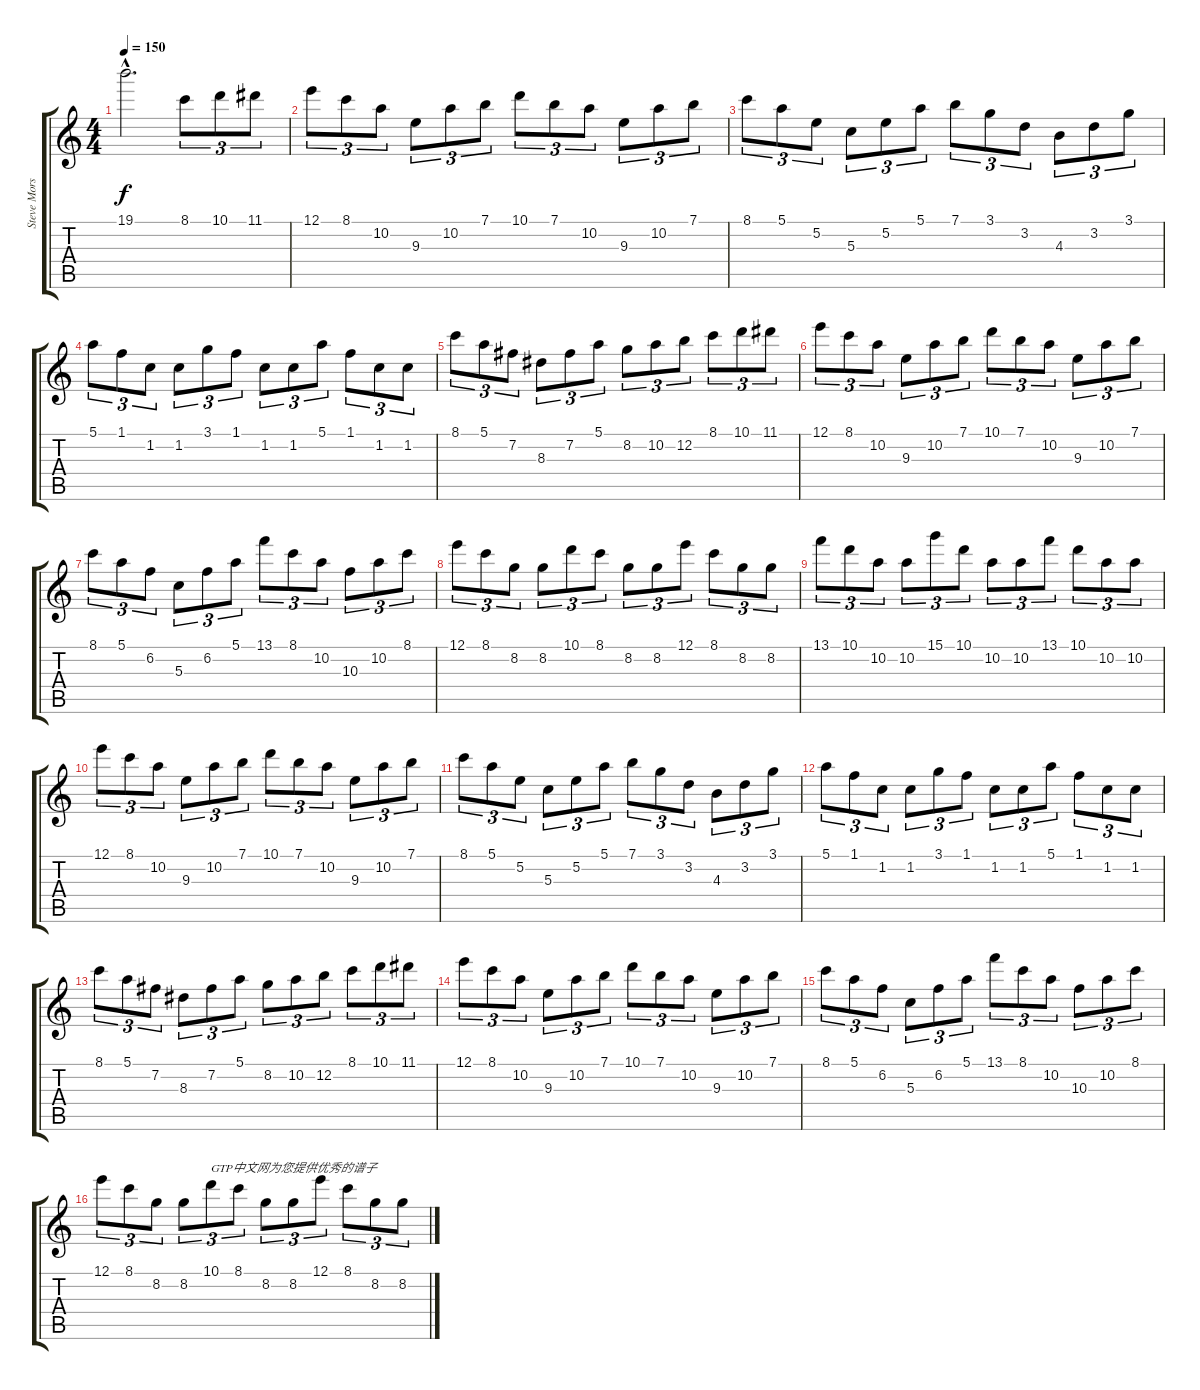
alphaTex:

\track ("Steve Morse" "Steve Mors") {instrument overdrivenguitar}
\staff {score tabs}
\tuning (E4 B3 G3 D3 A2 E2) {hide}
\ts (4 4)
\tempo 150
\clef g2
\ks c
19.1{hac t}.2{d dy f} 8.1.8{tu (3 2)} 10.1.8{tu (3 2)} 11.1.8{tu (3 2)} |
12.1.8{tu (3 2)} 8.1.8{tu (3 2)} 10.2.8{tu (3 2)} 9.3.8{tu (3 2)} 10.2.8{tu (3 2)} 7.1.8{tu (3 2)} 10.1.8{tu (3 2)} 7.1.8{tu (3 2)} 10.2.8{tu (3 2)} 9.3.8{tu (3 2)} 10.2.8{tu (3 2)} 7.1.8{tu (3 2)} |
8.1.8{tu (3 2)} 5.1.8{tu (3 2)} 5.2.8{tu (3 2)} 5.3.8{tu (3 2)} 5.2.8{tu (3 2)} 5.1.8{tu (3 2)} 7.1.8{tu (3 2)} 3.1.8{tu (3 2)} 3.2.8{tu (3 2)} 4.3.8{tu (3 2)} 3.2.8{tu (3 2)} 3.1.8{tu (3 2)} |
5.1.8{tu (3 2)} 1.1.8{tu (3 2)} 1.2.8{tu (3 2)} 1.2.8{tu (3 2)} 3.1.8{tu (3 2)} 1.1.8{tu (3 2)} 1.2.8{tu (3 2)} 1.2.8{tu (3 2)} 5.1.8{tu (3 2)} 1.1.8{tu (3 2)} 1.2.8{tu (3 2)} 1.2.8{tu (3 2)} |
8.1.8{tu (3 2)} 5.1.8{tu (3 2)} 7.2.8{tu (3 2)} 8.3.8{tu (3 2)} 7.2.8{tu (3 2)} 5.1.8{tu (3 2)} 8.2.8{tu (3 2)} 10.2.8{tu (3 2)} 12.2.8{tu (3 2)} 8.1.8{tu (3 2)} 10.1.8{tu (3 2)} 11.1.8{tu (3 2)} |
12.1.8{tu (3 2)} 8.1.8{tu (3 2)} 10.2.8{tu (3 2)} 9.3.8{tu (3 2)} 10.2.8{tu (3 2)} 7.1.8{tu (3 2)} 10.1.8{tu (3 2)} 7.1.8{tu (3 2)} 10.2.8{tu (3 2)} 9.3.8{tu (3 2)} 10.2.8{tu (3 2)} 7.1.8{tu (3 2)} |
8.1.8{tu (3 2)} 5.1.8{tu (3 2)} 6.2.8{tu (3 2)} 5.3.8{tu (3 2)} 6.2.8{tu (3 2)} 5.1.8{tu (3 2)} 13.1.8{tu (3 2)} 8.1.8{tu (3 2)} 10.2.8{tu (3 2)} 10.3.8{tu (3 2)} 10.2.8{tu (3 2)} 8.1.8{tu (3 2)} |
12.1.8{tu (3 2)} 8.1.8{tu (3 2)} 8.2.8{tu (3 2)} 8.2.8{tu (3 2)} 10.1.8{tu (3 2)} 8.1.8{tu (3 2)} 8.2.8{tu (3 2)} 8.2.8{tu (3 2)} 12.1.8{tu (3 2)} 8.1.8{tu (3 2)} 8.2.8{tu (3 2)} 8.2.8{tu (3 2)} |
13.1.8{tu (3 2)} 10.1.8{tu (3 2)} 10.2.8{tu (3 2)} 10.2.8{tu (3 2)} 15.1.8{tu (3 2)} 10.1.8{tu (3 2)} 10.2.8{tu (3 2)} 10.2.8{tu (3 2)} 13.1.8{tu (3 2)} 10.1.8{tu (3 2)} 10.2.8{tu (3 2)} 10.2.8{tu (3 2)} |
12.1.8{tu (3 2)} 8.1.8{tu (3 2)} 10.2.8{tu (3 2)} 9.3.8{tu (3 2)} 10.2.8{tu (3 2)} 7.1.8{tu (3 2)} 10.1.8{tu (3 2)} 7.1.8{tu (3 2)} 10.2.8{tu (3 2)} 9.3.8{tu (3 2)} 10.2.8{tu (3 2)} 7.1.8{tu (3 2)} |
8.1.8{tu (3 2)} 5.1.8{tu (3 2)} 5.2.8{tu (3 2)} 5.3.8{tu (3 2)} 5.2.8{tu (3 2)} 5.1.8{tu (3 2)} 7.1.8{tu (3 2)} 3.1.8{tu (3 2)} 3.2.8{tu (3 2)} 4.3.8{tu (3 2)} 3.2.8{tu (3 2)} 3.1.8{tu (3 2)} |
5.1.8{tu (3 2)} 1.1.8{tu (3 2)} 1.2.8{tu (3 2)} 1.2.8{tu (3 2)} 3.1.8{tu (3 2)} 1.1.8{tu (3 2)} 1.2.8{tu (3 2)} 1.2.8{tu (3 2)} 5.1.8{tu (3 2)} 1.1.8{tu (3 2)} 1.2.8{tu (3 2)} 1.2.8{tu (3 2)} |
8.1.8{tu (3 2)} 5.1.8{tu (3 2)} 7.2.8{tu (3 2)} 8.3.8{tu (3 2)} 7.2.8{tu (3 2)} 5.1.8{tu (3 2)} 8.2.8{tu (3 2)} 10.2.8{tu (3 2)} 12.2.8{tu (3 2)} 8.1.8{tu (3 2)} 10.1.8{tu (3 2)} 11.1.8{tu (3 2)} |
12.1.8{tu (3 2)} 8.1.8{tu (3 2)} 10.2.8{tu (3 2)} 9.3.8{tu (3 2)} 10.2.8{tu (3 2)} 7.1.8{tu (3 2)} 10.1.8{tu (3 2)} 7.1.8{tu (3 2)} 10.2.8{tu (3 2)} 9.3.8{tu (3 2)} 10.2.8{tu (3 2)} 7.1.8{tu (3 2)} |
8.1.8{tu (3 2)} 5.1.8{tu (3 2)} 6.2.8{tu (3 2)} 5.3.8{tu (3 2)} 6.2.8{tu (3 2)} 5.1.8{tu (3 2)} 13.1.8{tu (3 2)} 8.1.8{tu (3 2)} 10.2.8{tu (3 2)} 10.3.8{tu (3 2)} 10.2.8{tu (3 2)} 8.1.8{tu (3 2)} |
12.1.8{tu (3 2)} 8.1.8{tu (3 2)} 8.2.8{tu (3 2)} 8.2.8{tu (3 2)} 10.1.8{tu (3 2) txt "GTP中文网为您提供优秀的谱子"} 8.1.8{tu (3 2)} 8.2.8{tu (3 2)} 8.2.8{tu (3 2)} 12.1.8{tu (3 2)} 8.1.8{tu (3 2)} 8.2.8{tu (3 2)} 8.2.8{tu (3 2)}
